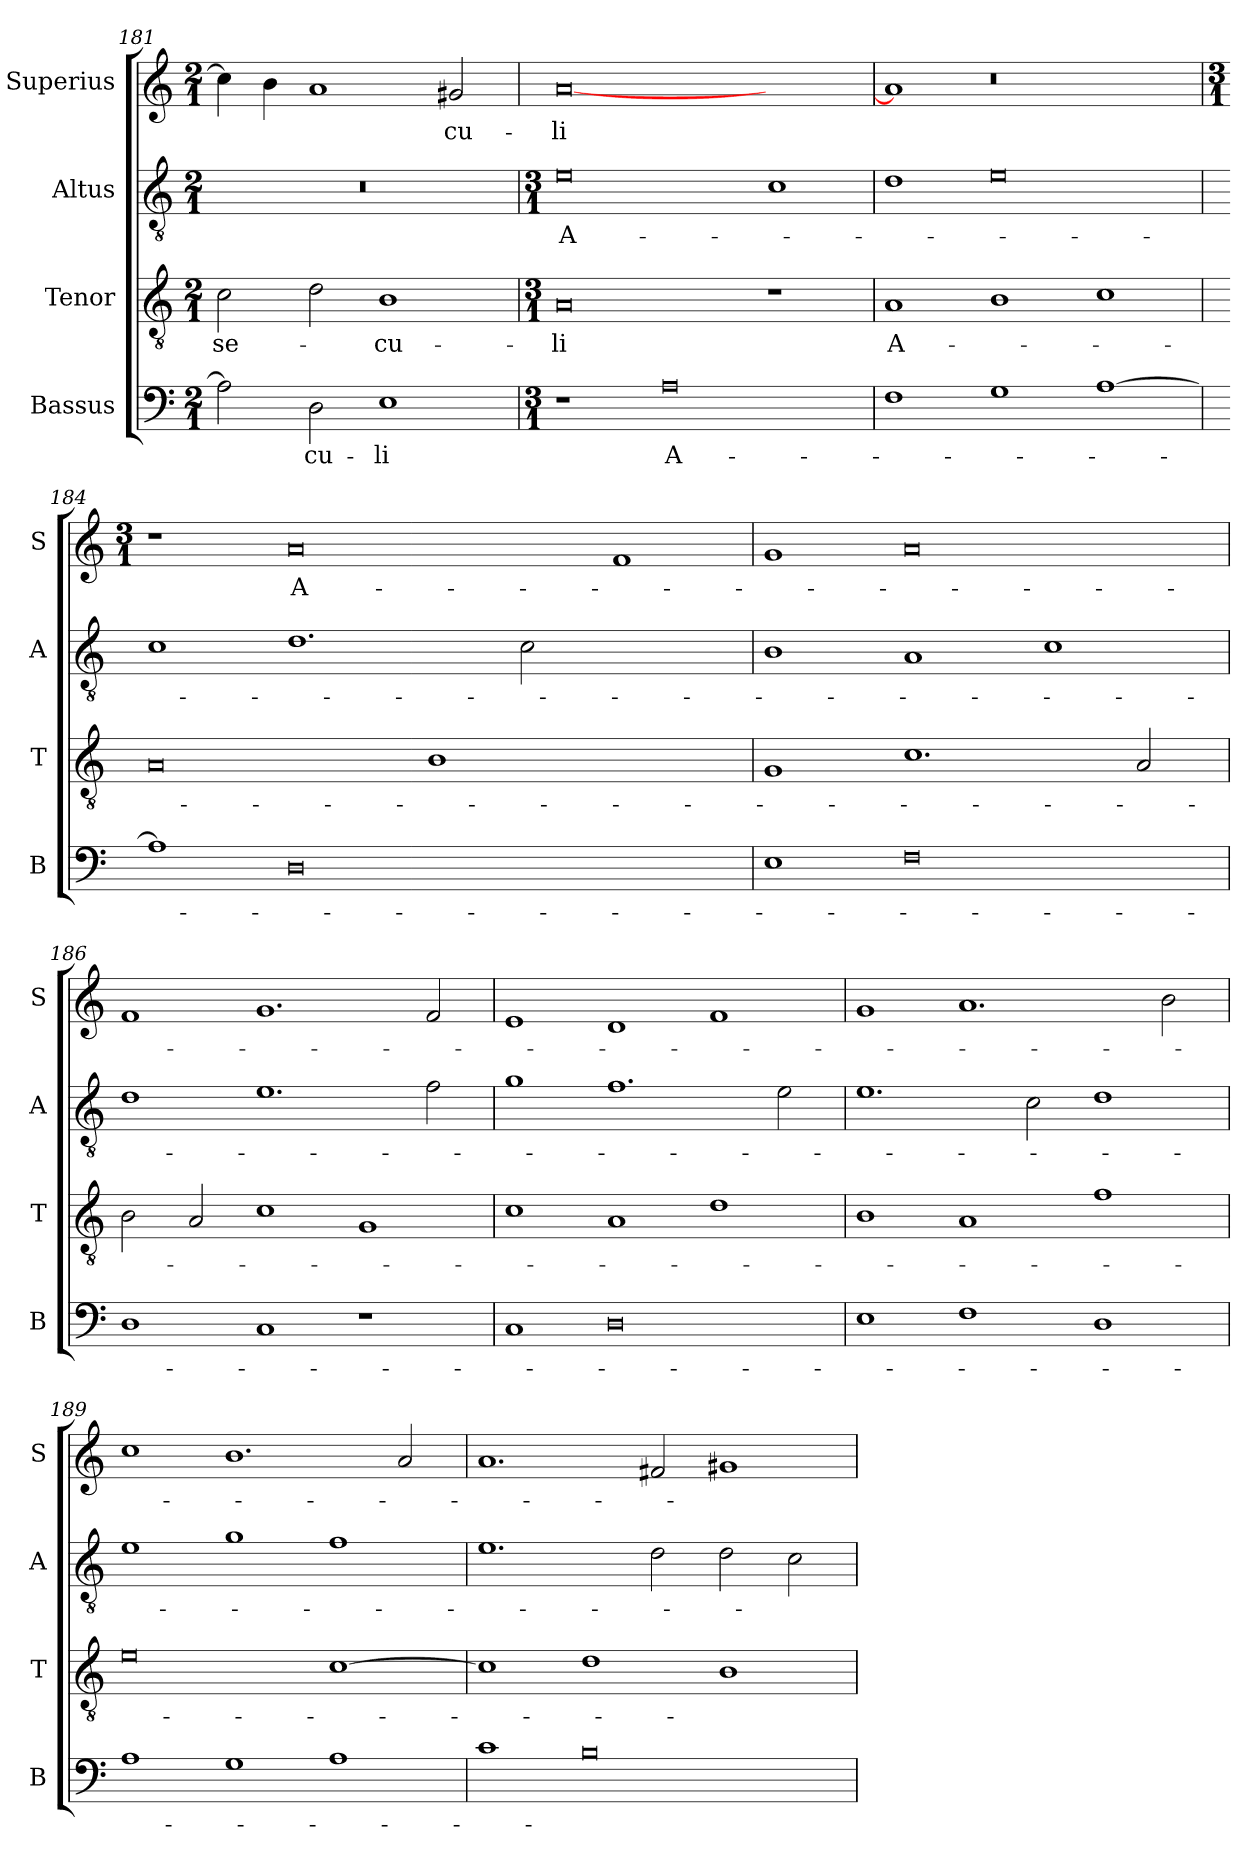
**kern	**text	**kern	**text	**kern	**text	**kern	**text
*part4	*part4	*part3	*part3	*part2	*part2	*part1	*part1
*staff4	*staff4	*staff3	*staff3	*staff2	*staff2	*staff1	*staff1
*I"Bassus	*	*I"Tenor	*	*I"Altus	*	*I"Superius	*
*I'B	*	*I'T	*	*I'A	*	*I'S	*
*clefF4	*	*clefGv2	*	*clefGv2	*	*clefG2	*
*k[]	*	*k[]	*	*k[]	*	*k[]	*
*M2/1	*	*M2/1	*	*M2/1	*	*M2/1	*
=181	=181	=181	=181	=181	=181	=181	=181
2A\]	.	2c\	se-	0r	.	4cc\]	.
.	.	.	.	.	.	4b\	.
2D\	-cu-	2d\	.	.	.	1a	.
1E	-li	1B	-cu-	.	.	.	.
.	.	.	.	.	.	2g#X/	-cu-
=182	=182	=182	=182	=182	=182	=182	=182
*M3/1	*	*M3/1	*	*M3/1	*	*	*
1r	.	0A	-li	0e	A-	[0a	-li
0A	A-	.	.	.	.	.	.
.	.	1r	.	1c	.	1ryy	.
=183	=183	=183	=183	=183	=183	=183	=183
1F	.	1A	A-	1d	.	1a]	.
1G	.	1B	.	0e	.	0r	.
[1A	.	1c	.	.	.	.	.
=184	=184	=184	=184	=184	=184	=184	=184
*	*	*	*	*	*	*M3/1	*
1A]	.	0A	.	1c	.	1r	.
0D	.	.	.	1.d	.	0a	A-
.	.	1B	.	.	.	.	.
.	.	.	.	2c\	.	.	.
1ryy	.	1ryy	.	1ryy	.	1f	.
=185	=185	=185	=185	=185	=185	=185	=185
1E	.	1G	.	1B	.	1g	.
0F	.	1.c	.	1A	.	0a	.
.	.	.	.	1c	.	.	.
.	.	2A/	.	.	.	.	.
=186	=186	=186	=186	=186	=186	=186	=186
1D	.	2B\	.	1d	.	1f	.
.	.	2A/	.	.	.	.	.
1C	.	1c	.	1.e	.	1.g	.
1r	.	1G	.	.	.	.	.
.	.	.	.	2f\	.	2f/	.
=187	=187	=187	=187	=187	=187	=187	=187
1C	.	1c	.	1g	.	1e	.
0D	.	1A	.	1.f	.	1d	.
.	.	1d	.	.	.	1f	.
.	.	.	.	2e\	.	.	.
=188	=188	=188	=188	=188	=188	=188	=188
1E	.	1B	.	1.e	.	1g	.
1F	.	1A	.	.	.	1.a	.
.	.	.	.	2c\	.	.	.
1D	.	1f	.	1d	.	.	.
.	.	.	.	.	.	2b\	.
=189	=189	=189	=189	=189	=189	=189	=189
1A	.	0e	.	1e	.	1cc	.
1G	.	.	.	1g	.	1.b	.
1A	.	[1c	.	1f	.	.	.
.	.	.	.	.	.	2a/	.
=190	=190	=190	=190	=190	=190	=190	=190
1c	.	1c]	.	1.e	.	1.a	.
0B	.	1d	.	.	.	.	.
.	.	.	.	2d\	.	2f#X/	.
.	.	1B	.	2d\	.	1g#X	.
.	.	.	.	2c\	.	.	.
=	=	=	=	=	=	=	=
*-	*-	*-	*-	*-	*-	*-	*-
